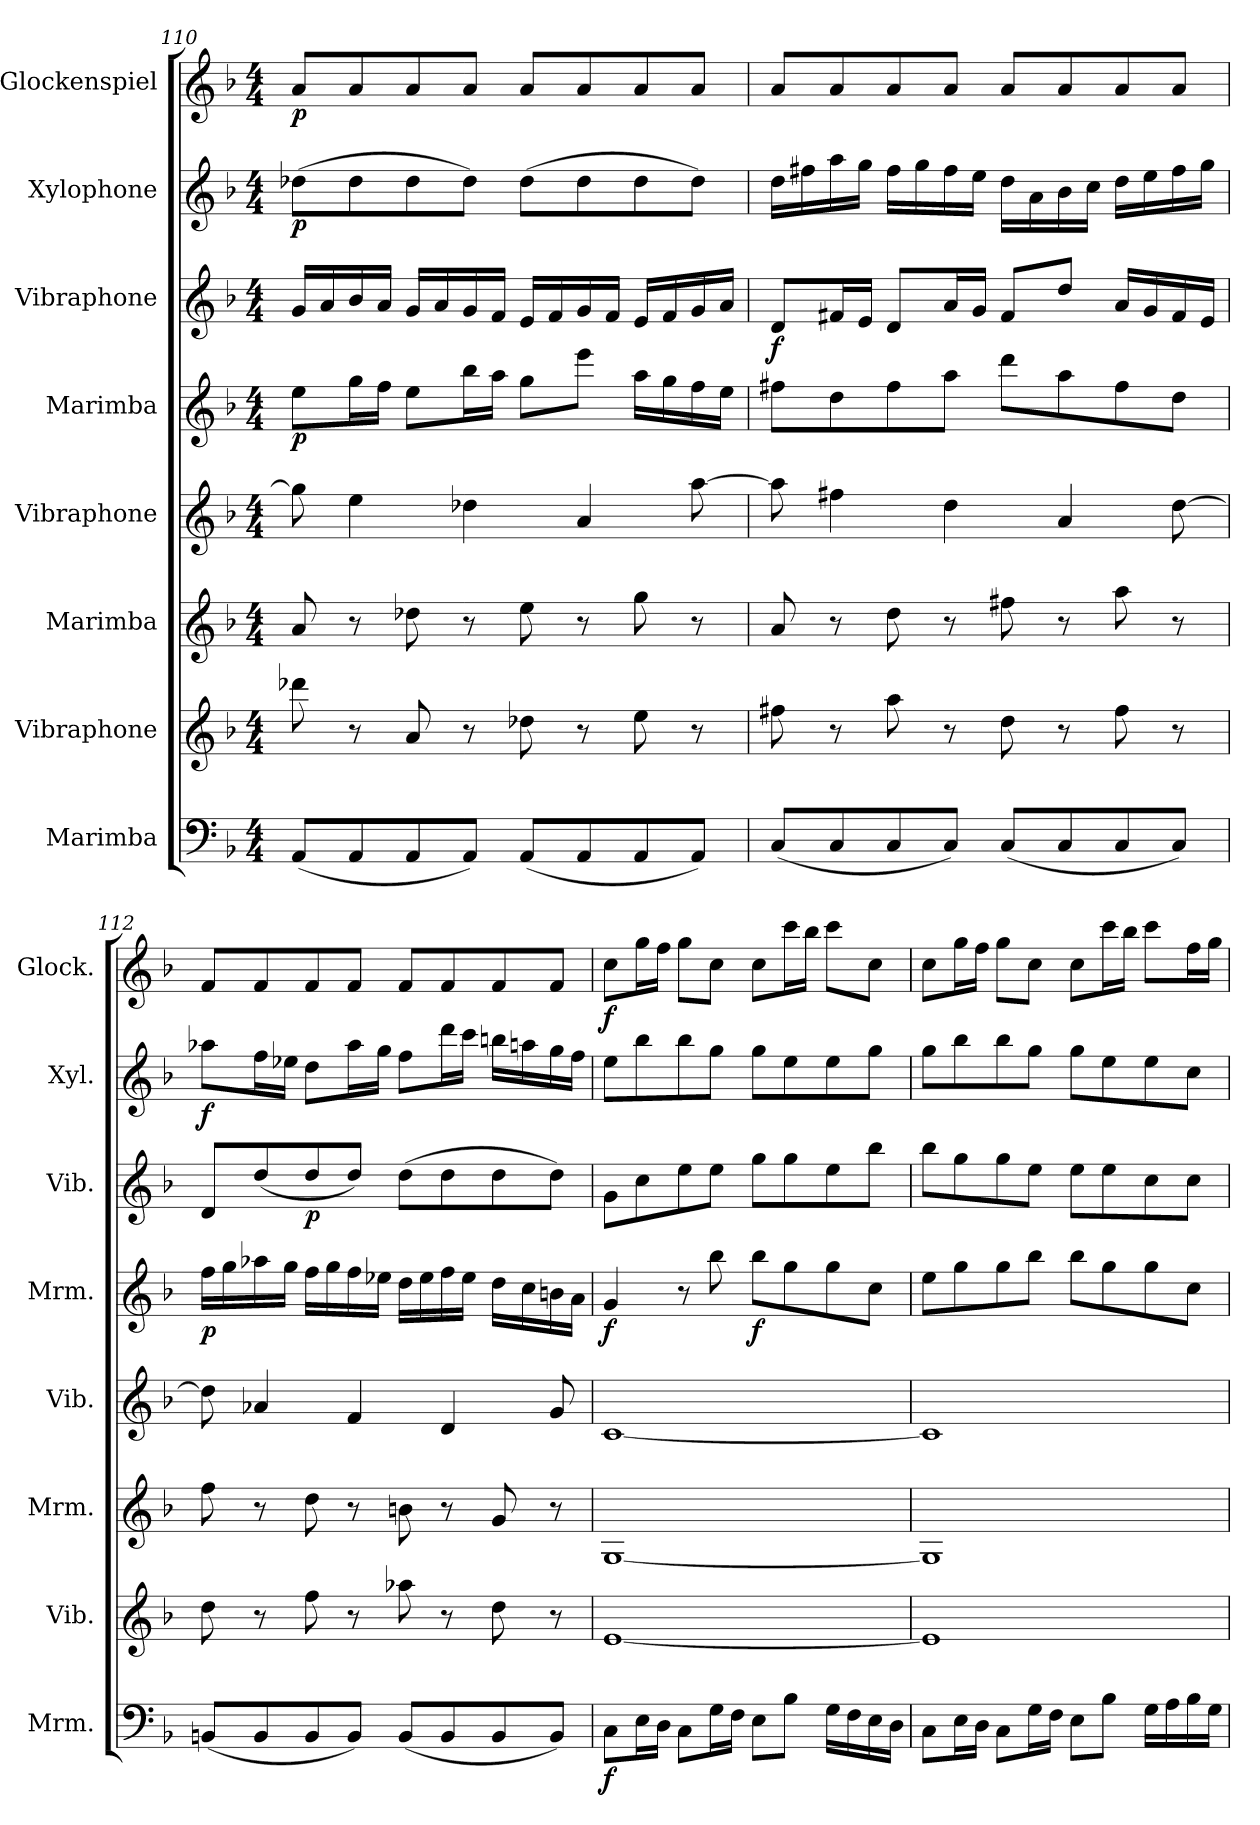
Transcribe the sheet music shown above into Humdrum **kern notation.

**kern	**dynam	**kern	**kern	**kern	**kern	**dynam	**kern	**dynam	**kern	**dynam	**kern	**dynam
*part8	*part8	*part7	*part6	*part5	*part4	*part4	*part3	*part3	*part2	*part2	*part1	*part1
*staff8	*staff8	*staff7	*staff6	*staff5	*staff4	*staff4	*staff3	*staff3	*staff2	*staff2	*staff1	*staff1
*I"Marimba	*	*I"Vibraphone	*I"Marimba	*I"Vibraphone	*I"Marimba	*	*I"Vibraphone	*	*I"Xylophone	*	*I"Glockenspiel	*
*I'Mrm.	*	*I'Vib.	*I'Mrm.	*I'Vib.	*I'Mrm.	*	*I'Vib.	*	*I'Xyl.	*	*I'Glock.	*
*clefF4	*	*clefG2	*clefG2	*clefG2	*clefG2	*	*clefG2	*	*clefG2	*	*clefG2	*
*	*	*	*	*	*	*	*	*	*ITrd-7c-12	*	*ITrd-14c-24	*
*k[b-]	*	*k[b-]	*k[b-]	*k[b-]	*k[b-]	*	*k[b-]	*	*k[b-]	*	*k[b-]	*
*M4/4	*	*M4/4	*M4/4	*M4/4	*M4/4	*	*M4/4	*	*M4/4	*	*M4/4	*
=110	=110	=110	=110	=110	=110	=110	=110	=110	=110	=110	=110	=110
!	!	!	!	!	!	!LO:DY:b	!	!	!	!LO:DY:b	!	!LO:DY:b
(<8AA/L	.	8ddd-X\	8a/	8gg\]	8ee\L	p	16g/LL	.	(>8ddd-X\L	p	8aaa/L	p
.	.	.	.	.	.	.	16a/	.	.	.	.	.
8AA/	.	8r	8r	4ee\	16gg\L	.	16b-/	.	8ddd-\	.	8aaa/	.
.	.	.	.	.	16ff\JJ	.	16a/JJ	.	.	.	.	.
8AA/	.	8a/	8dd-X\	.	8ee\L	.	16g/LL	.	8ddd-\	.	8aaa/	.
.	.	.	.	.	.	.	16a/	.	.	.	.	.
8AA/J)	.	8r	8r	4dd-X\	16bb-\L	.	16g/	.	8ddd-\J)	.	8aaa/J	.
.	.	.	.	.	16aa\JJ	.	16f/JJ	.	.	.	.	.
(<8AA/L	.	8dd-X\	8ee\	.	8gg\L	.	16e/LL	.	(>8ddd-\L	.	8aaa/L	.
.	.	.	.	.	.	.	16f/	.	.	.	.	.
8AA/	.	8r	8r	4a/	8eee\J	.	16g/	.	8ddd-\	.	8aaa/	.
.	.	.	.	.	.	.	16f/JJ	.	.	.	.	.
8AA/	.	8ee\	8gg\	.	16aa\LL	.	16e/LL	.	8ddd-\	.	8aaa/	.
.	.	.	.	.	16gg\	.	16f/	.	.	.	.	.
8AA/J)	.	8r	8r	[8aa\	16ff\	.	16g/	.	8ddd-\J)	.	8aaa/J	.
.	.	.	.	.	16ee\JJ	.	16a/JJ	.	.	.	.	.
!!LO:LB:g=z
=111	=111	=111	=111	=111	=111	=111	=111	=111	=111	=111	=111	=111
!	!	!	!	!	!	!	!	!LO:DY:b	!	!	!	!
(<8C/L	.	8ff#X\	8a/	8aa\]	8ff#X\L	.	8d/L	f	16ddd\LL	.	8aaa/L	.
.	.	.	.	.	.	.	.	.	16fff#X\	.	.	.
8C/	.	8r	8r	4ff#X\	8dd\	.	16f#X/L	.	16aaa\	.	8aaa/	.
.	.	.	.	.	.	.	16e/JJ	.	16ggg\JJ	.	.	.
8C/	.	8aa\	8dd\	.	8ff#\	.	8d/L	.	16fff#\LL	.	8aaa/	.
.	.	.	.	.	.	.	.	.	16ggg\	.	.	.
8C/J)	.	8r	8r	4dd\	8aa\J	.	16a/L	.	16fff#\	.	8aaa/J	.
.	.	.	.	.	.	.	16g/JJ	.	16eee\JJ	.	.	.
(<8C/L	.	8dd\	8ff#X\	.	8ddd\L	.	8f#/L	.	16ddd\LL	.	8aaa/L	.
.	.	.	.	.	.	.	.	.	16aa\	.	.	.
8C/	.	8r	8r	4a/	8aa\	.	8dd/J	.	16bb-\	.	8aaa/	.
.	.	.	.	.	.	.	.	.	16ccc\JJ	.	.	.
8C/	.	8ff#\	8aa\	.	8ff#\	.	16a/LL	.	16ddd\LL	.	8aaa/	.
.	.	.	.	.	.	.	16g/	.	16eee\	.	.	.
8C/J)	.	8r	8r	[8dd\	8dd\J	.	16f#/	.	16fff#\	.	8aaa/J	.
.	.	.	.	.	.	.	16e/JJ	.	16ggg\JJ	.	.	.
=112	=112	=112	=112	=112	=112	=112	=112	=112	=112	=112	=112	=112
!	!	!	!	!	!	!LO:DY:b	!	!	!	!LO:DY:b	!	!
(<8BBn/L	.	8dd\	8ff\	8dd\]	16ff\LL	p	8d/L	.	8aaa-X\L	f	8fff/L	.
.	.	.	.	.	16gg\	.	.	.	.	.	.	.
8BB/	.	8r	8r	4a-X/	16aa-X\	.	(<8dd/	.	16fff\L	.	8fff/	.
.	.	.	.	.	16gg\JJ	.	.	.	16eee-X\JJ	.	.	.
!	!	!	!	!	!	!	!	!LO:DY:b	!	!	!	!
8BB/	.	8ff\	8dd\	.	16ff\LL	.	8dd/	p	8ddd\L	.	8fff/	.
.	.	.	.	.	16gg\	.	.	.	.	.	.	.
8BB/J)	.	8r	8r	4f/	16ff\	.	8dd/J)	.	16aaa-\L	.	8fff/J	.
.	.	.	.	.	16ee-X\JJ	.	.	.	16ggg\JJ	.	.	.
(<8BB/L	.	8aa-X\	8bn\	.	16dd\LL	.	(>8dd\L	.	8fff\L	.	8fff/L	.
.	.	.	.	.	16ee-\	.	.	.	.	.	.	.
8BB/	.	8r	8r	4d/	16ff\	.	8dd\	.	16dddd\L	.	8fff/	.
.	.	.	.	.	16ee-\JJ	.	.	.	16cccc\JJ	.	.	.
8BB/	.	8dd\	8g/	.	16dd\LL	.	8dd\	.	16bbbn\LL	.	8fff/	.
.	.	.	.	.	16cc\	.	.	.	16aaan\	.	.	.
8BB/J)	.	8r	8r	8g/	16bn\	.	8dd\J)	.	16ggg\	.	8fff/J	.
.	.	.	.	.	16a\JJ	.	.	.	16fff\JJ	.	.	.
=113	=113	=113	=113	=113	=113	=113	=113	=113	=113	=113	=113	=113
!	!LO:DY:b	!	!	!	!	!LO:DY:b	!	!	!	!	!	!LO:DY:b
8C\L	f	[1e	[1G	[1c	4g/	f	8g\L	.	8eee\L	.	8cccc\L	f
16E\L	.	.	.	.	.	.	8cc\	.	8bbb-\	.	16gggg\L	.
16D\JJ	.	.	.	.	.	.	.	.	.	.	16ffff\JJ	.
8C\L	.	.	.	.	8r	.	8ee\	.	8bbb-\	.	8gggg\L	.
16G\L	.	.	.	.	8bb-\	.	8ee\J	.	8ggg\J	.	8cccc\J	.
16F\JJ	.	.	.	.	.	.	.	.	.	.	.	.
!	!	!	!	!	!	!LO:DY:b	!	!	!	!	!	!
8E\L	.	.	.	.	8bb-\L	f	8gg\L	.	8ggg\L	.	8cccc\L	.
8B-\J	.	.	.	.	8gg\	.	8gg\	.	8eee\	.	16ccccc\L	.
.	.	.	.	.	.	.	.	.	.	.	16bbbb-\JJ	.
16G\LL	.	.	.	.	8gg\	.	8ee\	.	8eee\	.	8ccccc\L	.
16F\	.	.	.	.	.	.	.	.	.	.	.	.
16E\	.	.	.	.	8cc\J	.	8bb-\J	.	8ggg\J	.	8cccc\J	.
16D\JJ	.	.	.	.	.	.	.	.	.	.	.	.
=114	=114	=114	=114	=114	=114	=114	=114	=114	=114	=114	=114	=114
8C\L	.	1e]	1G]	1c]	8ee\L	.	8bb-\L	.	8ggg\L	.	8cccc\L	.
16E\L	.	.	.	.	8gg\	.	8gg\	.	8bbb-\	.	16gggg\L	.
16D\JJ	.	.	.	.	.	.	.	.	.	.	16ffff\JJ	.
8C\L	.	.	.	.	8gg\	.	8gg\	.	8bbb-\	.	8gggg\L	.
16G\L	.	.	.	.	8bb-\J	.	8ee\J	.	8ggg\J	.	8cccc\J	.
16F\JJ	.	.	.	.	.	.	.	.	.	.	.	.
8E\L	.	.	.	.	8bb-\L	.	8ee\L	.	8ggg\L	.	8cccc\L	.
8B-\J	.	.	.	.	8gg\	.	8ee\	.	8eee\	.	16ccccc\L	.
.	.	.	.	.	.	.	.	.	.	.	16bbbb-\JJ	.
16G\LL	.	.	.	.	8gg\	.	8cc\	.	8eee\	.	8ccccc\L	.
16A\	.	.	.	.	.	.	.	.	.	.	.	.
16B-\	.	.	.	.	8cc\J	.	8cc\J	.	8ccc\J	.	16ffff\L	.
16G\JJ	.	.	.	.	.	.	.	.	.	.	16gggg\JJ	.
=	=	=	=	=	=	=	=	=	=	=	=	=
*-	*-	*-	*-	*-	*-	*-	*-	*-	*-	*-	*-	*-
